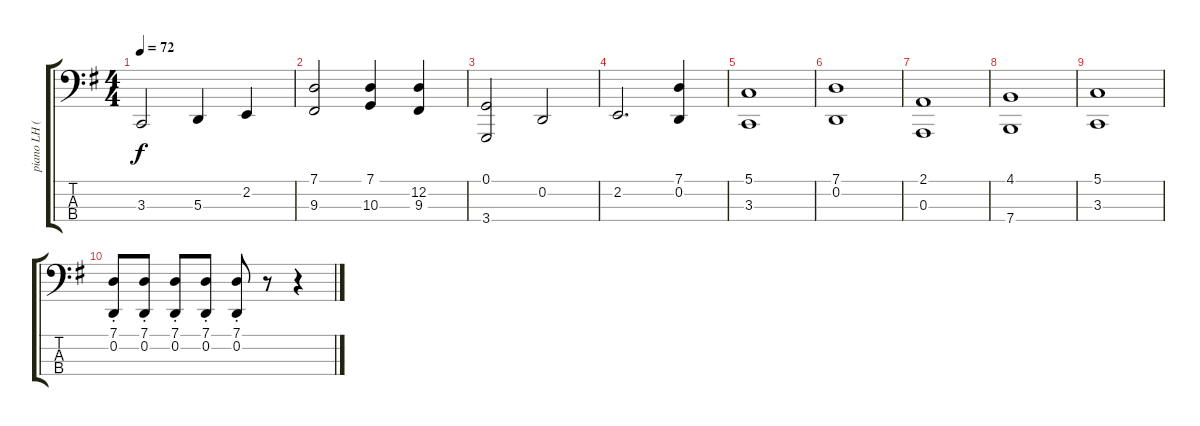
\track ("piano LH (Louis)" "piano LH (") {instrument acousticgrandpiano}
\staff {score tabs}
\tuning (G2 D2 A1 E1) {hide}
\ts (4 4)
\tempo 72
\clef f4
\ks g
3.3.2{dy f} 5.3.4 2.2.4 |
(7.1 9.3).2 (7.1 10.3).4 (12.2 9.3).4 |
(0.1 3.4).2 0.2.2 |
2.2.2{d} (7.1 0.2).4 |
(5.1 3.3).1 |
(7.1 0.2).1 |
(2.1 0.3).1 |
(4.1 7.4).1 |
(5.1 3.3).1 |
(7.1{st} 0.2{st}).8 (7.1{st} 0.2{st}).8 (7.1{st} 0.2{st}).8 (7.1{st} 0.2{st}).8 (7.1{st} 0.2{st}).8 r.8 r.4
